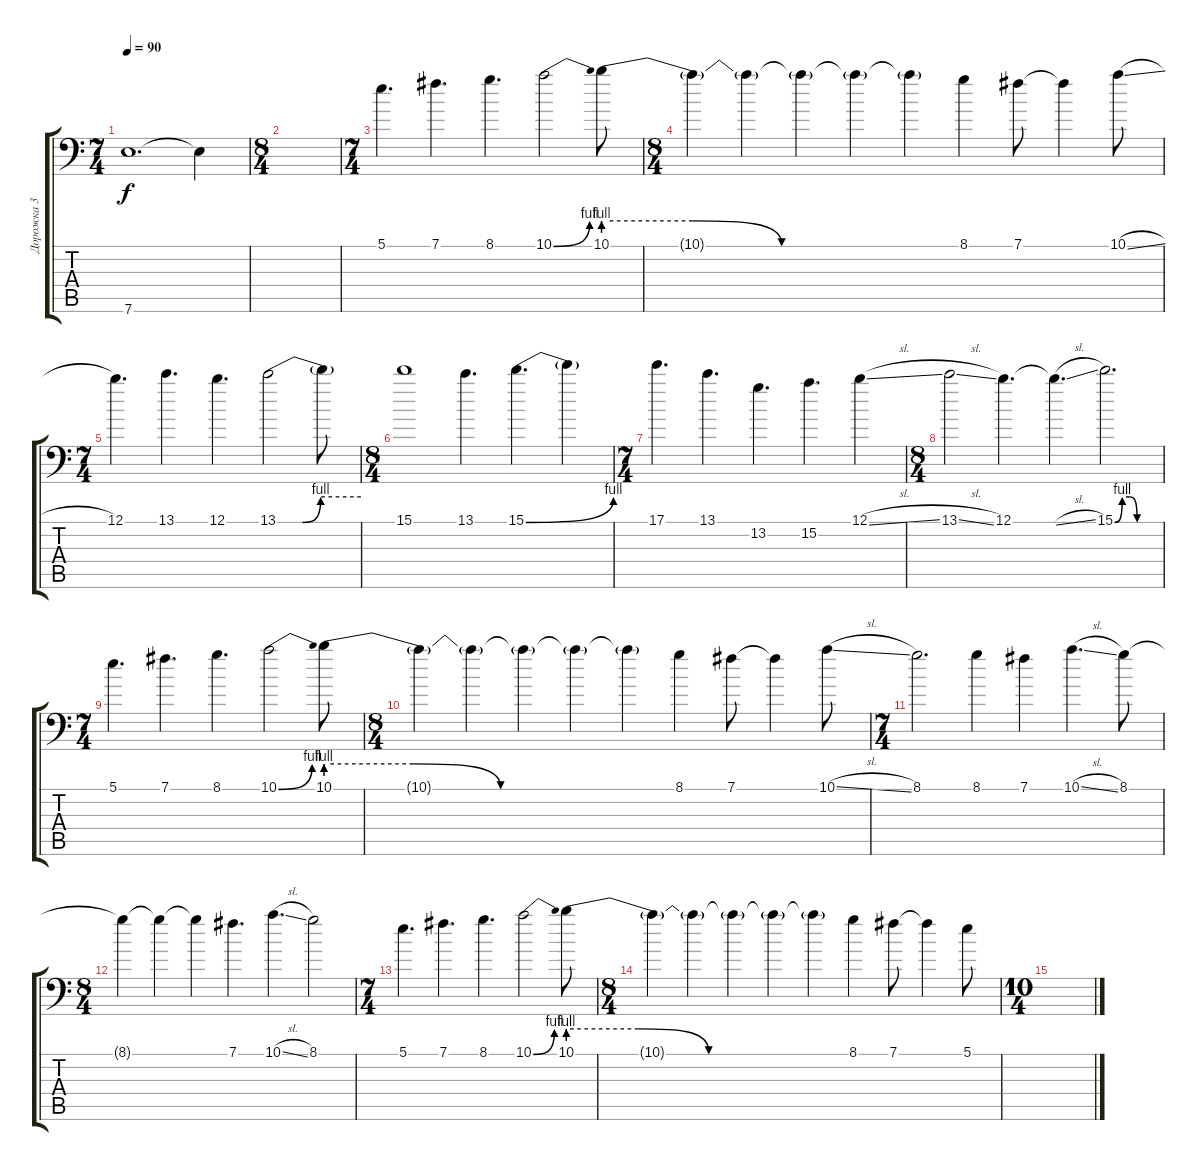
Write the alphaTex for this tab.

\track ("Дорожка 3" "Дорожка 3") {instrument distortionguitar}
\staff {score tabs}
\tuning (B3 Gb3 D3 A2 E2 A1) {hide}
\ts (7 4)
\tempo 90
\clef f4
\ks c
7.6.1{d dy f} 7.6{t}.4 |
\ts (8 4)
|
\ts (7 4)
5.1.4{d} 7.1.4{d} 8.1.4{d} 10.1{be (bend 0 0 60 4)}.2 10.1{be (custom 0 4 15 4 30 0 60 0)}.8 |
\ts (8 4)
10.1{t}.4 10.1{t}.4 10.1{t}.4 10.1{t}.4 10.1{t}.4 8.1.4 7.1.8 7.1{t}.4 10.1{sl}.8 |
\ts (7 4)
12.1.4{d} 13.1.4{d} 12.1.4{d} 13.1{be (custom 0 0 18 0 31 4 60 4)}.2 13.1{t}.8 |
\ts (8 4)
15.1.1 13.1.4{d} 15.1{be (bend 0 0 60 4)}.4{d} 15.1{t}.4 |
\ts (7 4)
17.1.4{d} 13.1.4{d} 13.2.4{d} 15.2.4{d} 12.1{sl}.4 |
\ts (8 4)
13.1{sl}.2 12.1.4{d} 12.1{sl t}.4{d} 15.1{be (custom 0 0 10 4 20 4 30 0 60 0)}.2{d} |
\ts (7 4)
5.1.4{d} 7.1.4{d} 8.1.4{d} 10.1{be (bend 0 0 60 4)}.2 10.1{be (custom 0 4 15 4 30 0 60 0)}.8 |
\ts (8 4)
10.1{t}.4 10.1{t}.4 10.1{t}.4 10.1{t}.4 10.1{t}.4 8.1.4 7.1.8 7.1{t}.4 10.1{sl}.8 |
\ts (7 4)
8.1.2{d} 8.1.4 7.1.4 10.1{sl}.4{d} 8.1.8 |
\ts (8 4)
8.1{t}.4 8.1{t}.4 8.1{t}.4 7.1.4{d} 10.1{sl}.4{d} 8.1.2 |
\ts (7 4)
5.1.4{d} 7.1.4{d} 8.1.4{d} 10.1{be (bend 0 0 60 4)}.2 10.1{be (custom 0 4 15 4 30 0 60 0)}.8 |
\ts (8 4)
10.1{t}.4 10.1{t}.4 10.1{t}.4 10.1{t}.4 10.1{t}.4 8.1.4 7.1.8 7.1{t}.4 5.1.8 |
\ts (10 4)
